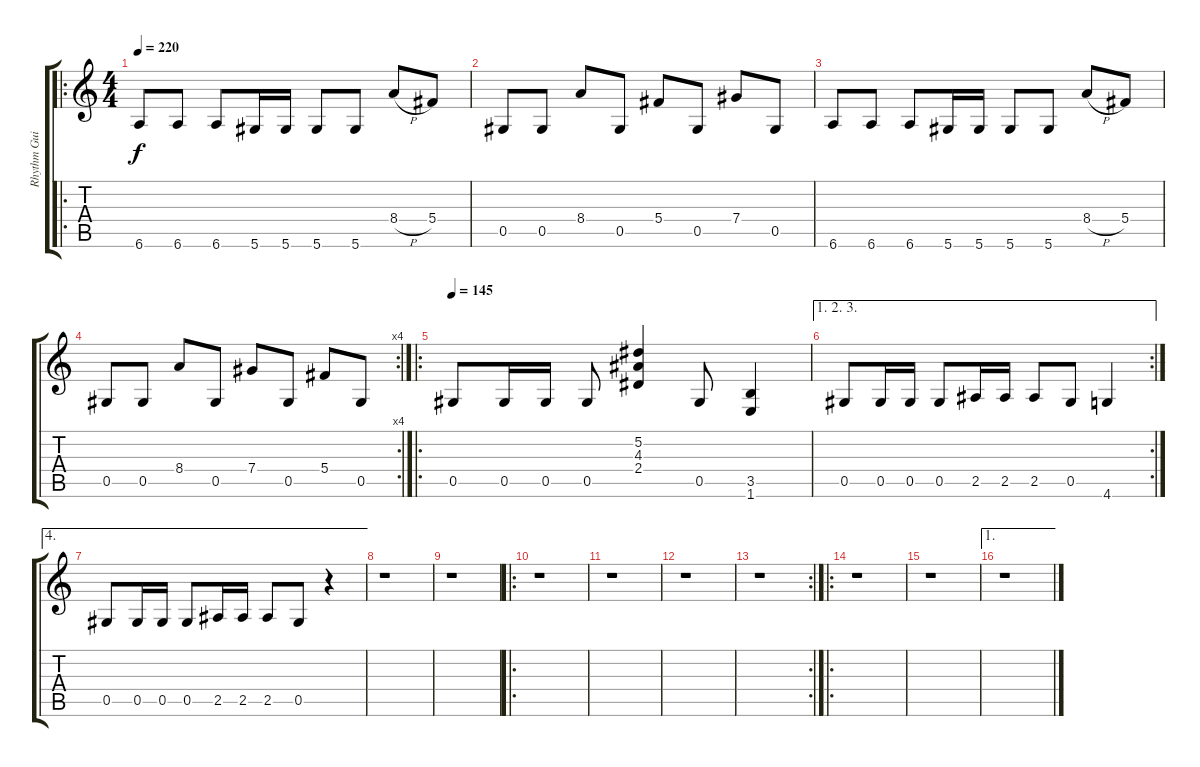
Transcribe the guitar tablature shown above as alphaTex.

\track ("Rhythm Guitar" "Rhythm Gui") {instrument distortionguitar}
\staff {score tabs}
\tuning (Eb4 Bb3 Gb3 Db3 Ab2 Eb2) {hide}
\ro
\ts (4 4)
\tempo 220
\clef g2
\ks c
6.6.8{dy f} 6.6.8 6.6.8 5.6.16 5.6.16 5.6.8 5.6.8 8.4{h}.8 5.4.8 |
0.5.8 0.5.8 8.4.8 0.5.8 5.4.8 0.5.8 7.4.8 0.5.8 |
6.6.8 6.6.8 6.6.8 5.6.16 5.6.16 5.6.8 5.6.8 8.4{h}.8 5.4.8 |
\rc 4
0.5.8 0.5.8 8.4.8 0.5.8 7.4.8 0.5.8 5.4.8 0.5.8 |
\ro
\tempo 145
0.5.8 0.5.16 0.5.16 0.5.8 (5.2 4.3 2.4).4 0.5.8 (3.5 1.6).4 |
\ae (1 2 3)
\rc 2
0.5.8 0.5.16 0.5.16 0.5.8 2.5.16 2.5.16 2.5.8 0.5.8 4.6.4 |
\ae 4
0.5.8 0.5.16 0.5.16 0.5.8 2.5.16 2.5.16 2.5.8 0.5.8 r.4 |
r.1 |
r.1 |
\ro
r.1 |
r.1 |
r.1 |
\rc 2
r.1 |
\ro
r.1 |
r.1 |
\ae 1
r.1
